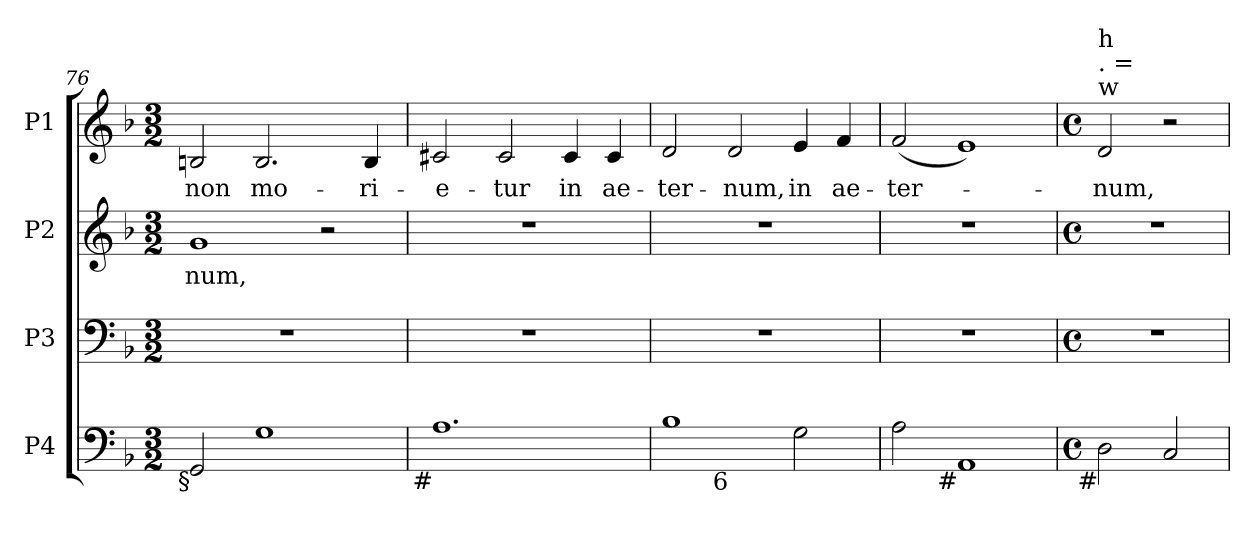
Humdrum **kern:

**kern	**kern	**kern	**text	**kern	**text
*part4	*part3	*part2	*part2	*part1	*part1
*staff4	*staff3	*staff2	*staff2	*staff1	*staff1
*I"P4	*I"P3	*I"P2	*	*I"P1	*
*clefF4	*clefF4	*clefG2	*	*clefG2	*
*k[b-]	*k[b-]	*k[b-]	*	*k[b-]	*
*d:	*d:	*d:	*	*d:	*
*M3/2	*M3/2	*M3/2	*	*M3/2	*
=76	=76	=76	=76	=76	=76
!	!LO:N:vis=1	!	!	!	!
!	!	!	!LO:LY:b:color=#000000	!	!
!LO:TX:b:rj:t=§	!	!	!	!	!
!	!	!	!	!	!LO:LY:b:color=#000000
2GGi/	1.r	1gi	-num,	2Bni/	non
!	!	!	!	!	!LO:LY:b:color=#000000
1Gi	.	.	.	2.Bi/	mo-
.	.	2r	.	.	.
!	!	!	!	!	!LO:LY:b:color=#000000
.	.	.	.	4Bi/	-ri-
=77	=77	=77	=77	=77	=77
!	!LO:N:vis=1	!LO:N:vis=1	!	!	!
!LO:TX:b:rj:t=#	!	!	!	!	!
!	!	!	!	!	!LO:LY:b:color=#000000
1.Ai	1.r	1.r	.	2c#Xi/	-e-
!	!	!	!	!	!LO:LY:b:color=#000000
.	.	.	.	2c#i/	-tur
!	!	!	!	!	!LO:LY:b:color=#000000
.	.	.	.	4c#i/	in
!	!	!	!	!	!LO:LY:b:color=#000000
.	.	.	.	4c#i/	ae-
=78	=78	=78	=78	=78	=78
!	!LO:N:vis=1	!LO:N:vis=1	!	!	!
!LO:TX:b:rj:t=7	!	!	!	!	!
!	!	!	!	!	!LO:LY:b:color=#000000
*^	*	*	*	*	*
1B-i	2ryy	1.r	1.r	.	2di/	-ter-
!	!LO:TX:b:rj:t=6	!	!	!	!	!
!	!	!	!	!	!	!LO:LY:b:color=#000000
.	1ryy	.	.	.	2di/	-num,
!	!	!	!	!	!	!LO:LY:b:color=#000000
2Gi\	.	.	.	.	4ei/	in
!	!	!	!	!	!	!LO:LY:b:color=#000000
.	.	.	.	.	4fi/	ae-
=79	=79	=79	=79	=79	=79	=79
!	!	!LO:N:vis=1	!LO:N:vis=1	!	!	!
*v	*v	*	*	*	*	*
*^	*	*	*	*	*
!LO:TX:b:rj:t=6	!	!	!	!	!	!
!LO:TX:t=4	!	!	!	!	!	!
!	!	!	!	!	!	!LO:LY:b:color=#000000
*v	*v	*	*	*	*	*
2Ai\	1.r	1.r	.	(2fi/	-ter-
!LO:TX:b:rj:t=#	!	!	!	!	!
1AAi	.	.	.	1ei)	.
!!LO:LB:g=z
=80	=80	=80	=80	=80	=80
*M4/4	*M4/4	*M4/4	*	*M4/4	*
*met(c)	*met(c)	*met(c)	*	*met(c)	*
!	!	!	!	!LO:TX:a:t=w	!
!	!	!	!	!LO:TX:t=. =	!
!	!	!	!	!LO:TX:t=h	!
!LO:TX:b:rj:t=#	!	!	!	!	!
!	!	!	!	!	!LO:LY:b:color=#000000
2Di\	1r	1r	.	2di/	-num,
2Ci/	.	.	.	2r	.
=	=	=	=	=	=
*-	*-	*-	*-	*-	*-
